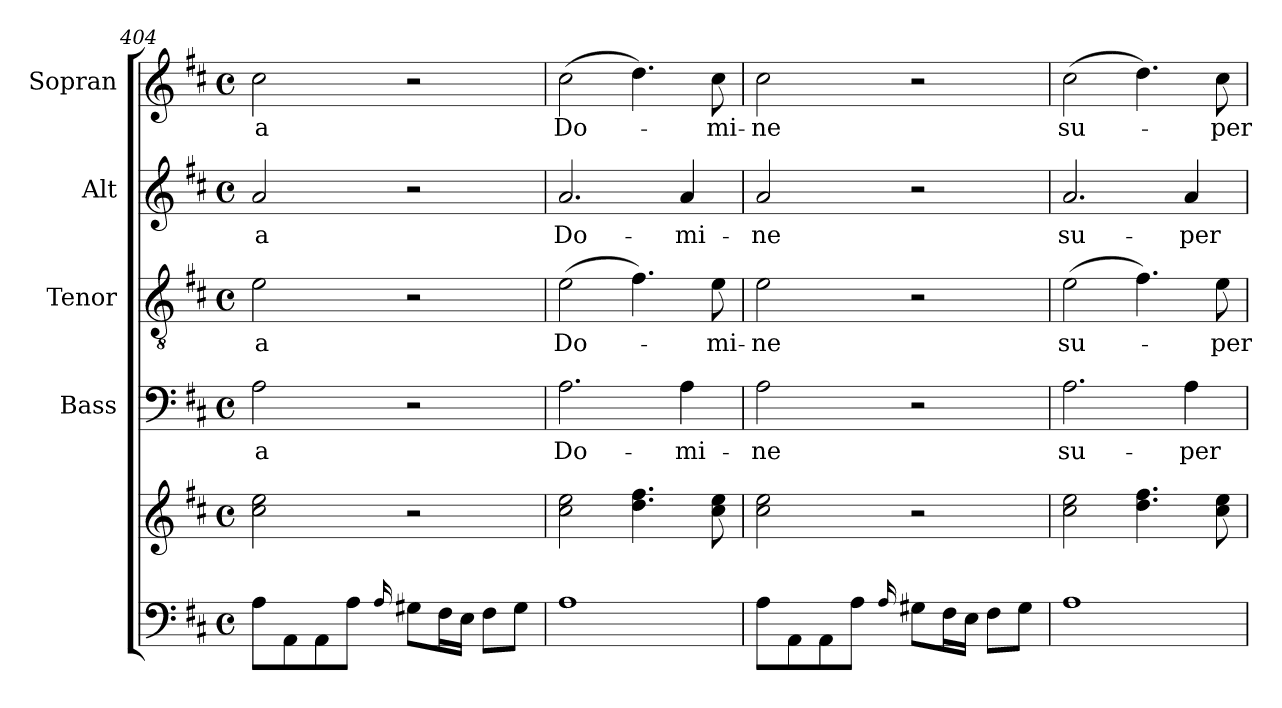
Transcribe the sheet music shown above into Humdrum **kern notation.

**kern	**kern	**kern	**text	**kern	**text	**kern	**text	**kern	**text
*part5	*part5	*part4	*part4	*part3	*part3	*part2	*part2	*part1	*part1
*staff6	*staff5	*staff4	*staff4	*staff3	*staff3	*staff2	*staff2	*staff1	*staff1
*	*	*I"Bass	*	*I"Tenor	*	*I"Alt	*	*I"Sopran	*
*	*	*I'B.	*	*I'T.	*	*I'A.	*	*I'S.	*
!!LO:LB:g=z
*clefF4	*clefG2	*clefF4	*	*clefGv2	*	*clefG2	*	*clefG2	*
*k[f#c#]	*k[f#c#]	*k[f#c#]	*	*k[f#c#]	*	*k[f#c#]	*	*k[f#c#]	*
*D:	*D:	*D:	*	*D:	*	*D:	*	*D:	*
*M4/4	*M4/4	*M4/4	*	*M4/4	*	*M4/4	*	*M4/4	*
*met(c)	*met(c)	*met(c)	*	*met(c)	*	*met(c)	*	*met(c)	*
=404	=404	=404	=404	=404	=404	=404	=404	=404	=404
!	!	!	!LO:LY:b	!	!LO:LY:b	!	!LO:LY:b	!	!LO:LY:b
8A\L	2cc#\ 2ee\	2A\	-a	2e\	-a	2a/	-a	2cc#\	-a
8AA\	.	.	.	.	.	.	.	.	.
8AA\	.	.	.	.	.	.	.	.	.
8A\J	.	.	.	.	.	.	.	.	.
16qqA/	.	.	.	.	.	.	.	.	.
8G#X\L	2r	2r	.	2r	.	2r	.	2r	.
16F#\L	.	.	.	.	.	.	.	.	.
16E\JJ	.	.	.	.	.	.	.	.	.
8F#\L	.	.	.	.	.	.	.	.	.
8G#\J	.	.	.	.	.	.	.	.	.
!!LO:PB:g=z
=405	=405	=405	=405	=405	=405	=405	=405	=405	=405
!	!	!	!LO:LY:b	!	!LO:LY:b	!	!LO:LY:b	!	!LO:LY:b
1A	2cc#\ 2ee\	2.A\	Do-	(>2e\	Do-	2.a/	Do-	(>2cc#\	Do-
.	4.dd\ 4.ff#\	.	.	4.f#\)	.	.	.	4.dd\)	.
!	!	!	!LO:LY:b	!	!	!	!LO:LY:b	!	!
.	.	4A\	-mi-	.	.	4a/	-mi-	.	.
!	!	!	!	!	!LO:LY:b	!	!	!	!LO:LY:b
.	8cc#\ 8ee\	.	.	8e\	-mi-	.	.	8cc#\	-mi-
!!LO:LB:g=z
=406	=406	=406	=406	=406	=406	=406	=406	=406	=406
!	!	!	!LO:LY:b	!	!LO:LY:b	!	!LO:LY:b	!	!LO:LY:b
8A\L	2cc#\ 2ee\	2A\	-ne	2e\	-ne	2a/	-ne	2cc#\	-ne
8AA\	.	.	.	.	.	.	.	.	.
8AA\	.	.	.	.	.	.	.	.	.
8A\J	.	.	.	.	.	.	.	.	.
16qqA/	.	.	.	.	.	.	.	.	.
8G#X\L	2r	2r	.	2r	.	2r	.	2r	.
16F#\L	.	.	.	.	.	.	.	.	.
16E\JJ	.	.	.	.	.	.	.	.	.
8F#\L	.	.	.	.	.	.	.	.	.
8G#\J	.	.	.	.	.	.	.	.	.
!!LO:PB:g=z
=407	=407	=407	=407	=407	=407	=407	=407	=407	=407
!	!	!	!LO:LY:b	!	!LO:LY:b	!	!LO:LY:b	!	!LO:LY:b
1A	2cc#\ 2ee\	2.A\	su-	(>2e\	su-	2.a/	su-	(>2cc#\	su-
.	4.dd\ 4.ff#\	.	.	4.f#\)	.	.	.	4.dd\)	.
!	!	!	!LO:LY:b	!	!	!	!LO:LY:b	!	!
.	.	4A\	-per	.	.	4a/	-per	.	.
!	!	!	!	!	!LO:LY:b	!	!	!	!LO:LY:b
.	8cc#\ 8ee\	.	.	8e\	-per	.	.	8cc#\	-per
=	=	=	=	=	=	=	=	=	=
*-	*-	*-	*-	*-	*-	*-	*-	*-	*-
